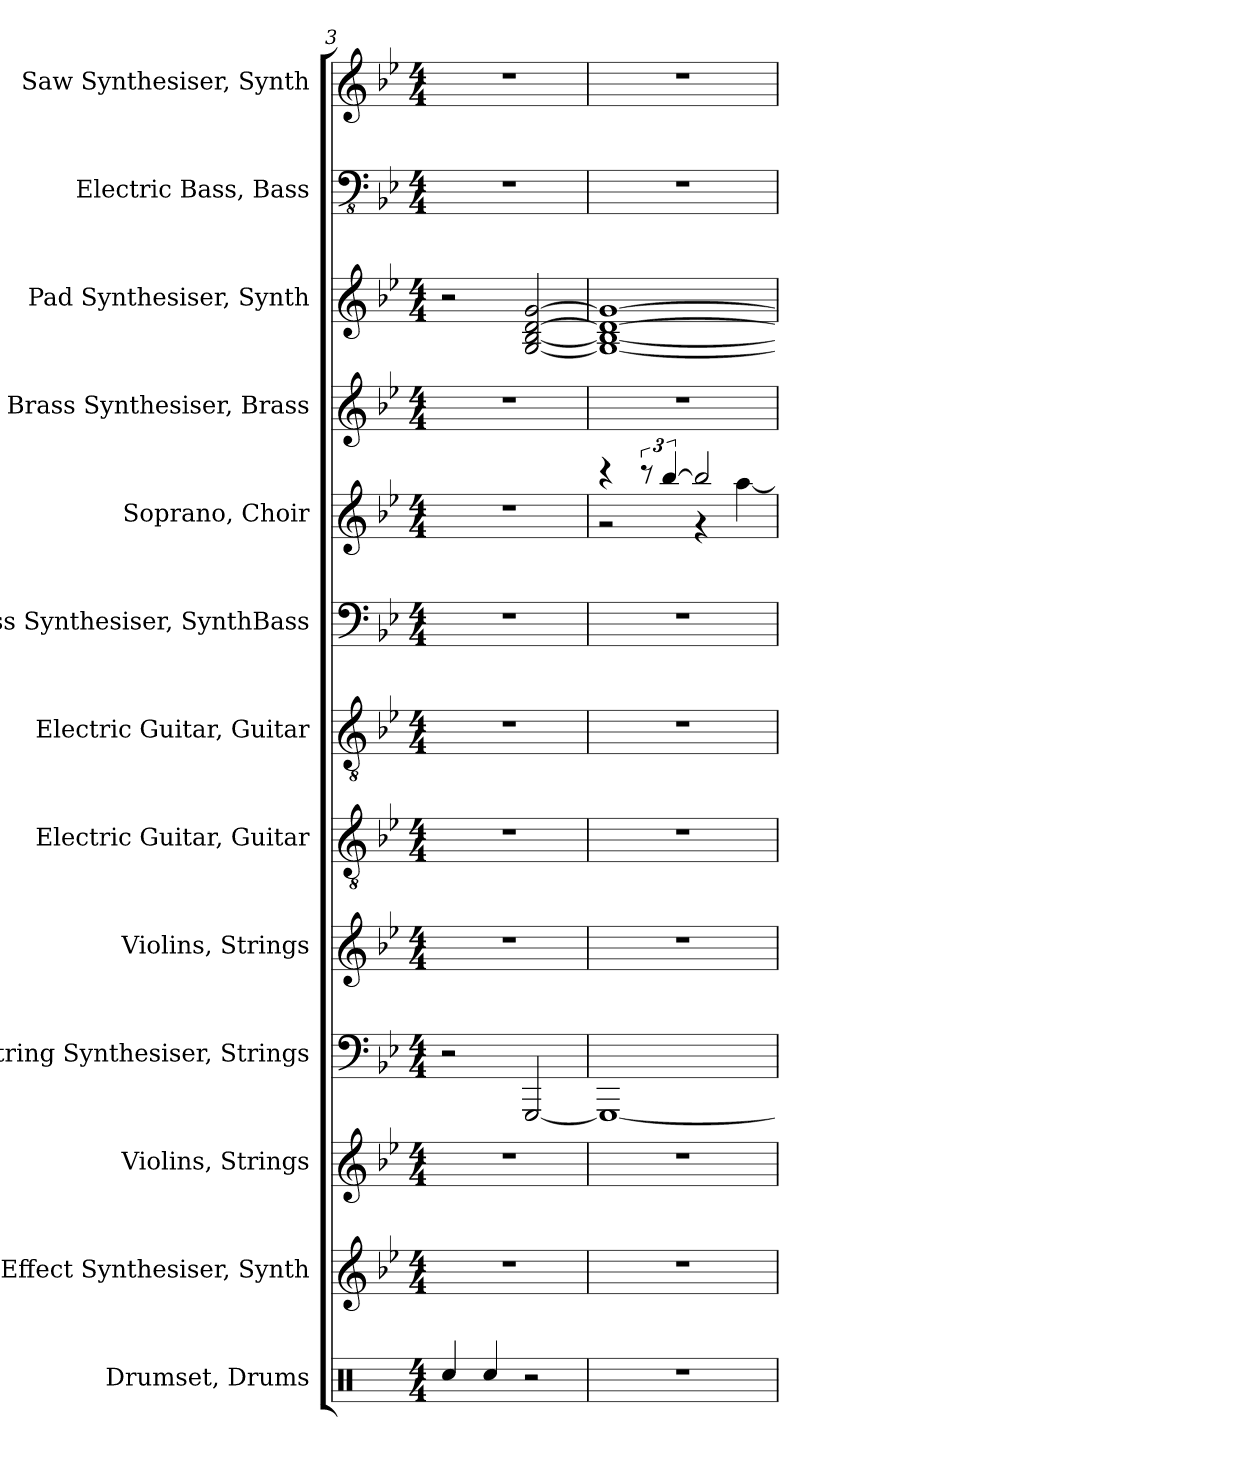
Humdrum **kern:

**kern	**kern	**kern	**kern	**kern	**kern	**kern	**kern	**kern	**kern	**kern	**kern	**kern
*part13	*part12	*part11	*part10	*part9	*part8	*part7	*part6	*part5	*part4	*part3	*part2	*part1
*staff13	*staff12	*staff11	*staff10	*staff9	*staff8	*staff7	*staff6	*staff5	*staff4	*staff3	*staff2	*staff1
*I"Drumset, Drums	*I"Effect Synthesiser, Synth	*I"Violins, Strings	*I"String Synthesiser, Strings	*I"Violins, Strings	*I"Electric Guitar, Guitar	*I"Electric Guitar, Guitar	*I"Bass Synthesiser, SynthBass	*I"Soprano, Choir	*I"Brass Synthesiser, Brass	*I"Pad Synthesiser, Synth	*I"Electric Bass, Bass	*I"Saw Synthesiser, Synth
*I'Drs.	*I'Synth.	*I'Vlns.	*I'Synth.	*I'Vlns.	*I'El. Guit.	*I'El. Guit.	*I'Synth.	*I'S.	*I'Synth.	*I'Synth.	*I'El. B.	*I'Synth.
*clefX	*clefG2	*clefG2	*clefF4	*clefG2	*clefGv2	*clefGv2	*clefF4	*clefG2	*clefG2	*clefG2	*clefFv4	*clefG2
*k[]	*k[b-e-]	*k[b-e-]	*k[b-e-]	*k[b-e-]	*k[b-e-]	*k[b-e-]	*k[b-e-]	*k[b-e-]	*k[b-e-]	*k[b-e-]	*k[b-e-]	*k[b-e-]
*M4/4	*M4/4	*M4/4	*M4/4	*M4/4	*M4/4	*M4/4	*M4/4	*M4/4	*M4/4	*M4/4	*M4/4	*M4/4
=3	=3	=3	=3	=3	=3	=3	=3	=3	=3	=3	=3	=3
4Rcc/	1r	1r	2r	1r	1r	1r	1r	1r	1r	2r	1r	1r
4Rcc/	.	.	.	.	.	.	.	.	.	.	.	.
2r	.	.	[2GGG/	.	.	.	.	.	.	[2G/ [2B-/ [2d/ [2g/	.	.
=4	=4	=4	=4	=4	=4	=4	=4	=4	=4	=4	=4	=4
*	*	*	*	*	*	*	*	*^	*	*	*	*
1r	1r	1r	1GGG_	1r	1r	1r	1r	4r	2r	1r	1G_ 1B-_ 1d_ 1g_	1r	1r
.	.	.	.	.	.	.	.	12r	.	.	.	.	.
.	.	.	.	.	.	.	.	[6bb-/	.	.	.	.	.
.	.	.	.	.	.	.	.	2bb-/]	4r	.	.	.	.
.	.	.	.	.	.	.	.	.	[4aa\	.	.	.	.
*	*	*	*	*	*	*	*	*v	*v	*	*	*	*
=	=	=	=	=	=	=	=	=	=	=	=	=
*-	*-	*-	*-	*-	*-	*-	*-	*-	*-	*-	*-	*-
